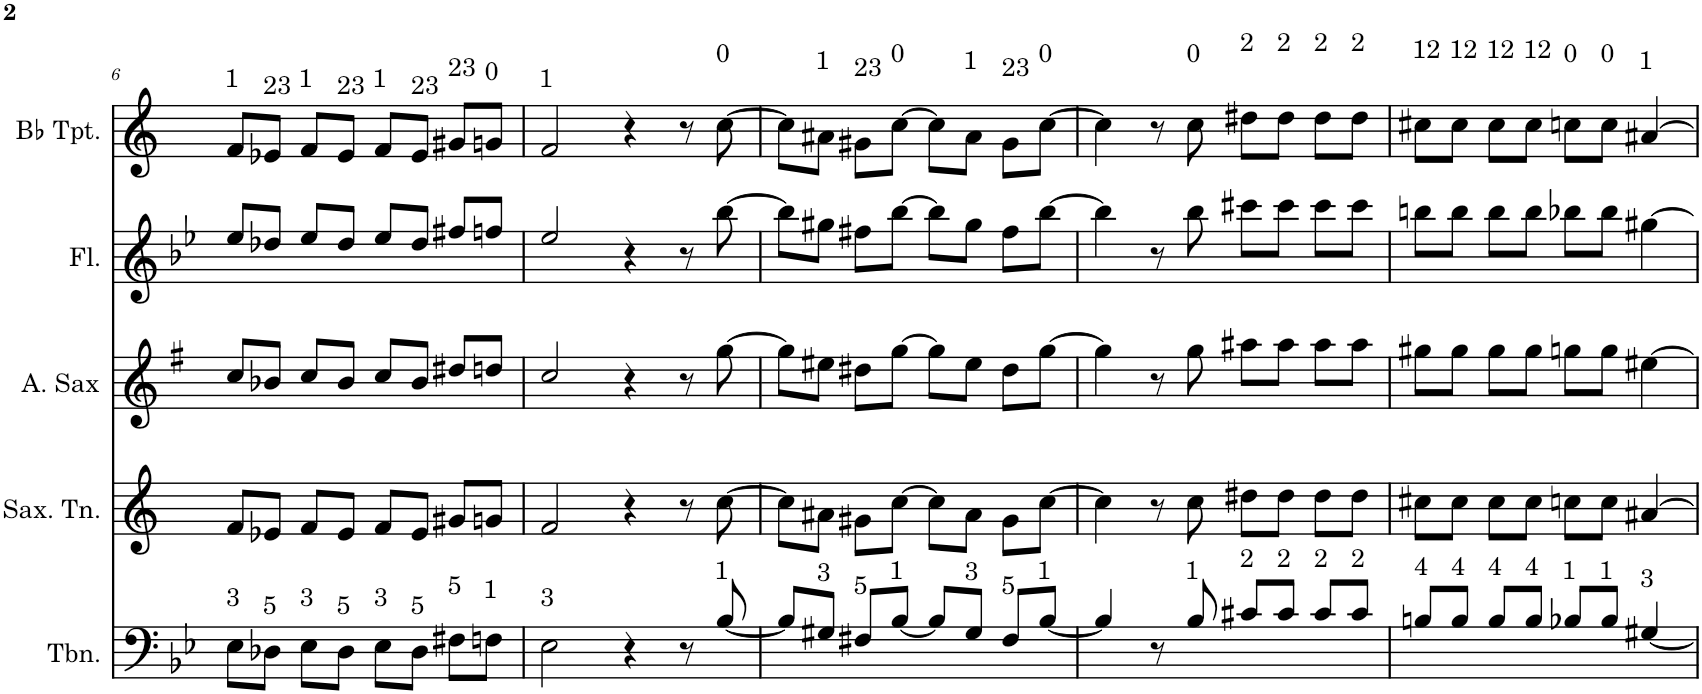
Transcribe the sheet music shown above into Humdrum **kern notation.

**kern	**kern	**kern	**kern	**kern
*part5	*part4	*part3	*part2	*part1
*staff5	*staff4	*staff3	*staff2	*staff1
*I"Trombone	*I"Saxofone Tenor	*I"Saxofone Alto	*I"Flauta Transversal	*I"Bb Trumpet
*I'Tbn.	*I'Sax. Tn.	*	*I'Fl.	*I'Bb Tpt.
!!LO:PB:g=z
*clefF4	*clefG2	*clefG2	*clefG2	*clefG2
*	*Trd8c14	*Trd5c9	*	*Trd1c2
*k[b-e-]	*k[]	*k[f#]	*k[b-e-]	*k[]
*M4/4	*M4/4	*M4/4	*M4/4	*M4/4
=6	=6	=6	=6	=6
!	!	!	!	!LO:TX:a:t=1
!LO:TX:a:t=3	!	!	!	!
8E-\L	8f/L	8cc/L	8ee-/L	8f/L
!	!	!	!	!LO:TX:a:t=23
!LO:TX:a:t=5	!	!	!	!
8D-X\J	8e-X/J	8b-X/J	8dd-X/J	8e-X/J
!	!	!	!	!LO:TX:a:t=1
!LO:TX:a:t=3	!	!	!	!
8E-\L	8f/L	8cc/L	8ee-/L	8f/L
!	!	!	!	!LO:TX:a:t=23
!LO:TX:a:t=5	!	!	!	!
8D-\J	8e-/J	8b-/J	8dd-/J	8e-/J
!	!	!	!	!LO:TX:a:t=1
!LO:TX:a:t=3	!	!	!	!
8E-\L	8f/L	8cc/L	8ee-/L	8f/L
!	!	!	!	!LO:TX:a:t=23
!LO:TX:a:t=5	!	!	!	!
8D-\J	8e-/J	8b-/J	8dd-/J	8e-/J
!	!	!	!	!LO:TX:a:t=23
!LO:TX:a:t=5	!	!	!	!
8F#X\L	8g#X/L	8dd#X/L	8ff#X/L	8g#X/L
!	!	!	!	!LO:TX:a:t=0
!LO:TX:a:t=1	!	!	!	!
8Fn\J	8gn/J	8ddn/J	8ffn/J	8gn/J
=7	=7	=7	=7	=7
!	!	!	!	!LO:TX:a:t=1
!LO:TX:a:t=3	!	!	!	!
2E-\	2f/	2cc/	2ee-/	2f/
4r	4r	4r	4r	4r
8r	8r	8r	8r	8r
!	!	!	!	!LO:TX:a:t=0
!LO:TX:a:t=1	!	!	!	!
[8B-/	[8cc\	[8gg\	[8bb-\	[8cc\
=8	=8	=8	=8	=8
8B-/L]	8cc\L]	8gg\L]	8bb-\L]	8cc\L]
!	!	!	!	!LO:TX:a:t=1
!LO:TX:a:t=3	!	!	!	!
8G#X/J	8a#X\J	8ee#X\J	8gg#X\J	8a#X\J
!	!	!	!	!LO:TX:a:t=23
!LO:TX:a:t=5	!	!	!	!
8F#X/L	8g#X\L	8dd#X\L	8ff#X\L	8g#X\L
!	!	!	!	!LO:TX:a:t=0
!LO:TX:a:t=1	!	!	!	!
[8B-/J	[8cc\J	[8gg\J	[8bb-\J	[8cc\J
8B-/L]	8cc\L]	8gg\L]	8bb-\L]	8cc\L]
!	!	!	!	!LO:TX:a:t=1
!LO:TX:a:t=3	!	!	!	!
8G#/J	8a#\J	8ee#\J	8gg#\J	8a#\J
!	!	!	!	!LO:TX:a:t=23
!LO:TX:a:t=5	!	!	!	!
8F#/L	8g#\L	8dd#\L	8ff#\L	8g#\L
!	!	!	!	!LO:TX:a:t=0
!LO:TX:a:t=1	!	!	!	!
[8B-/J	[8cc\J	[8gg\J	[8bb-\J	[8cc\J
=9	=9	=9	=9	=9
4B-/]	4cc\]	4gg\]	4bb-\]	4cc\]
8r	8r	8r	8r	8r
!	!	!	!	!LO:TX:a:t=0
!LO:TX:a:t=1	!	!	!	!
8B-/	8cc\	8gg\	8bb-\	8cc\
!	!	!	!	!LO:TX:a:t=2
!LO:TX:a:t=2	!	!	!	!
8c#X/L	8dd#X\L	8aa#X\L	8ccc#X\L	8dd#X\L
!	!	!	!	!LO:TX:a:t=2
!LO:TX:a:t=2	!	!	!	!
8c#/J	8dd#\J	8aa#\J	8ccc#\J	8dd#\J
!	!	!	!	!LO:TX:a:t=2
!LO:TX:a:t=2	!	!	!	!
8c#/L	8dd#\L	8aa#\L	8ccc#\L	8dd#\L
!	!	!	!	!LO:TX:a:t=2
!LO:TX:a:t=2	!	!	!	!
8c#/J	8dd#\J	8aa#\J	8ccc#\J	8dd#\J
=10	=10	=10	=10	=10
!	!	!	!	!LO:TX:a:t=12
!LO:TX:a:t=4	!	!	!	!
8Bn/L	8cc#X\L	8gg#X\L	8bbn\L	8cc#X\L
!	!	!	!	!LO:TX:a:t=12
!LO:TX:a:t=4	!	!	!	!
8B/J	8cc#\J	8gg#\J	8bb\J	8cc#\J
!	!	!	!	!LO:TX:a:t=12
!LO:TX:a:t=4	!	!	!	!
8B/L	8cc#\L	8gg#\L	8bb\L	8cc#\L
!	!	!	!	!LO:TX:a:t=12
!LO:TX:a:t=4	!	!	!	!
8B/J	8cc#\J	8gg#\J	8bb\J	8cc#\J
!	!	!	!	!LO:TX:a:t=0
!LO:TX:a:t=1	!	!	!	!
8B-X/L	8ccn\L	8ggn\L	8bb-X\L	8ccn\L
!	!	!	!	!LO:TX:a:t=0
!LO:TX:a:t=1	!	!	!	!
8B-/J	8cc\J	8gg\J	8bb-\J	8cc\J
!	!	!	!	!LO:TX:a:t=1
!LO:TX:a:t=3	!	!	!	!
[4G#X/	[4a#X/	[4ee#X\	[4gg#X\	[4a#X/
=	=	=	=	=
*-	*-	*-	*-	*-
